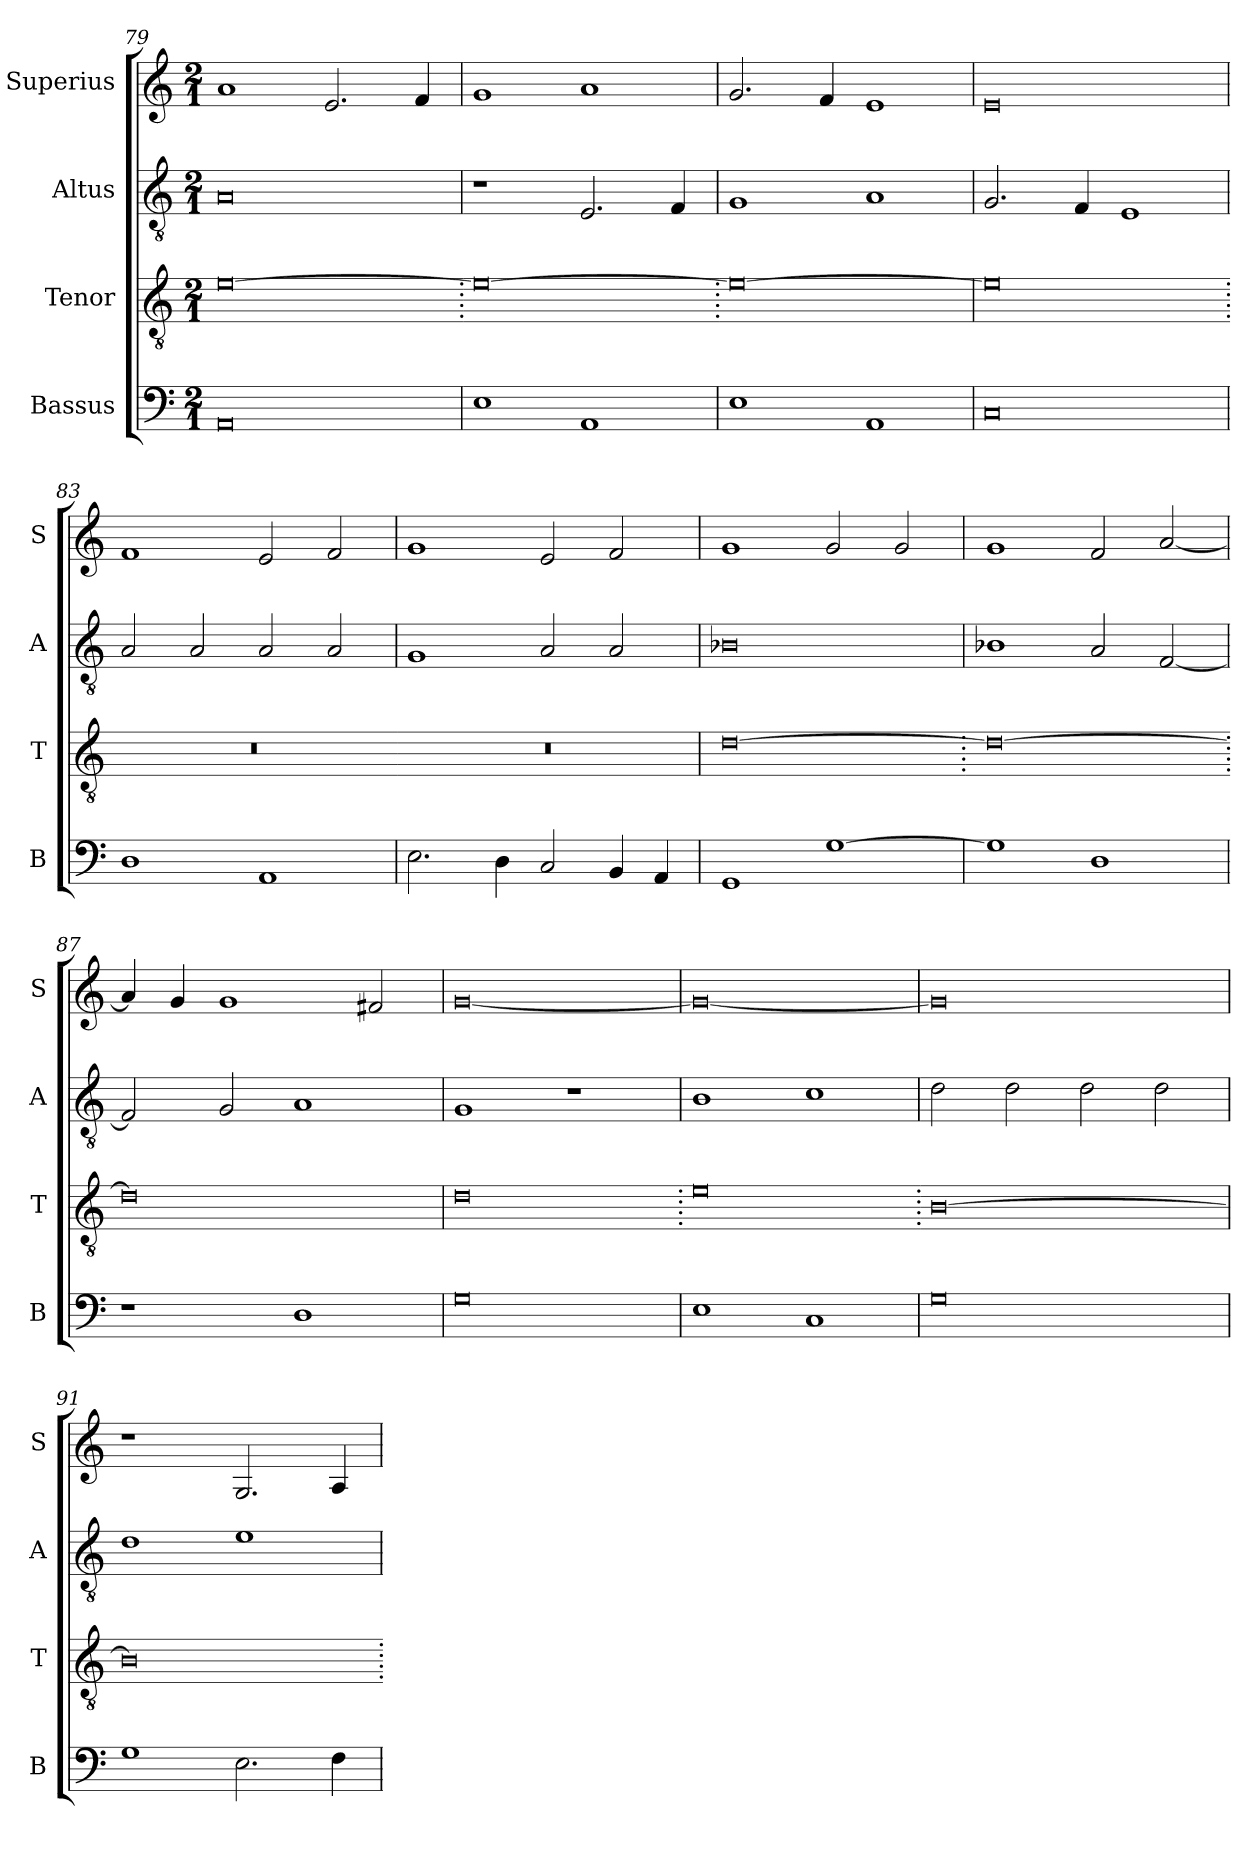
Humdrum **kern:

**kern	**kern	**kern	**kern
*part4	*part3	*part2	*part1
*staff4	*staff3	*staff2	*staff1
*I"Bassus	*I"Tenor	*I"Altus	*I"Superius
*I'B	*I'T	*I'A	*I'S
*clefF4	*clefGv2	*clefGv2	*clefG2
*k[]	*k[]	*k[]	*k[]
*M2/1	*M2/1	*M2/1	*M2/1
=79	=79	=79	=79
0AA	[0e	0A	1a
.	.	.	2.e
.	.	.	4f
=80	=80.	=80	=80
1E	0e_	1r	1g
1AA	.	2.E	1a
.	.	4F	.
=81	=81.	=81	=81
1E	0e_	1G	2.g
.	.	.	4f
1AA	.	1A	1e
=82	=82	=82	=82
0C	0e]	2.G	0e
.	.	4F	.
.	.	1E	.
=83	=83.	=83	=83
1D	0r	2A	1f
.	.	2A	.
1AA	.	2A	2e
.	.	2A	2f
=84	=84.	=84	=84
2.E	0r	1G	1g
4D	.	.	.
2C	.	2A	2e
4BB	.	2A	2f
4AA	.	.	.
=85	=85	=85	=85
1GG	[0d	0B-X	1g
[1G	.	.	2g
.	.	.	2g
=86	=86.	=86	=86
1G]	0d_	1B-X	1g
1D	.	2A	2f
.	.	[2F	[2a
=87	=87.	=87	=87
1r	0d]	2F]	4a]
.	.	.	4g
.	.	2G	1g
1D	.	1A	.
.	.	.	2f#X
=88	=88	=88	=88
0G	0d	1G	[0g
.	.	1r	.
=89	=89.	=89	=89
1E	0e	1B	0g_
1C	.	1c	.
=90	=90.	=90	=90
0G	[0B	2d	0g]
.	.	2d	.
.	.	2d	.
.	.	2d	.
=91	=91	=91	=91
1G	0B]	1d	1r
2.E	.	1e	2.G
4F	.	.	4A
=	=.	=	=
*-	*-	*-	*-
